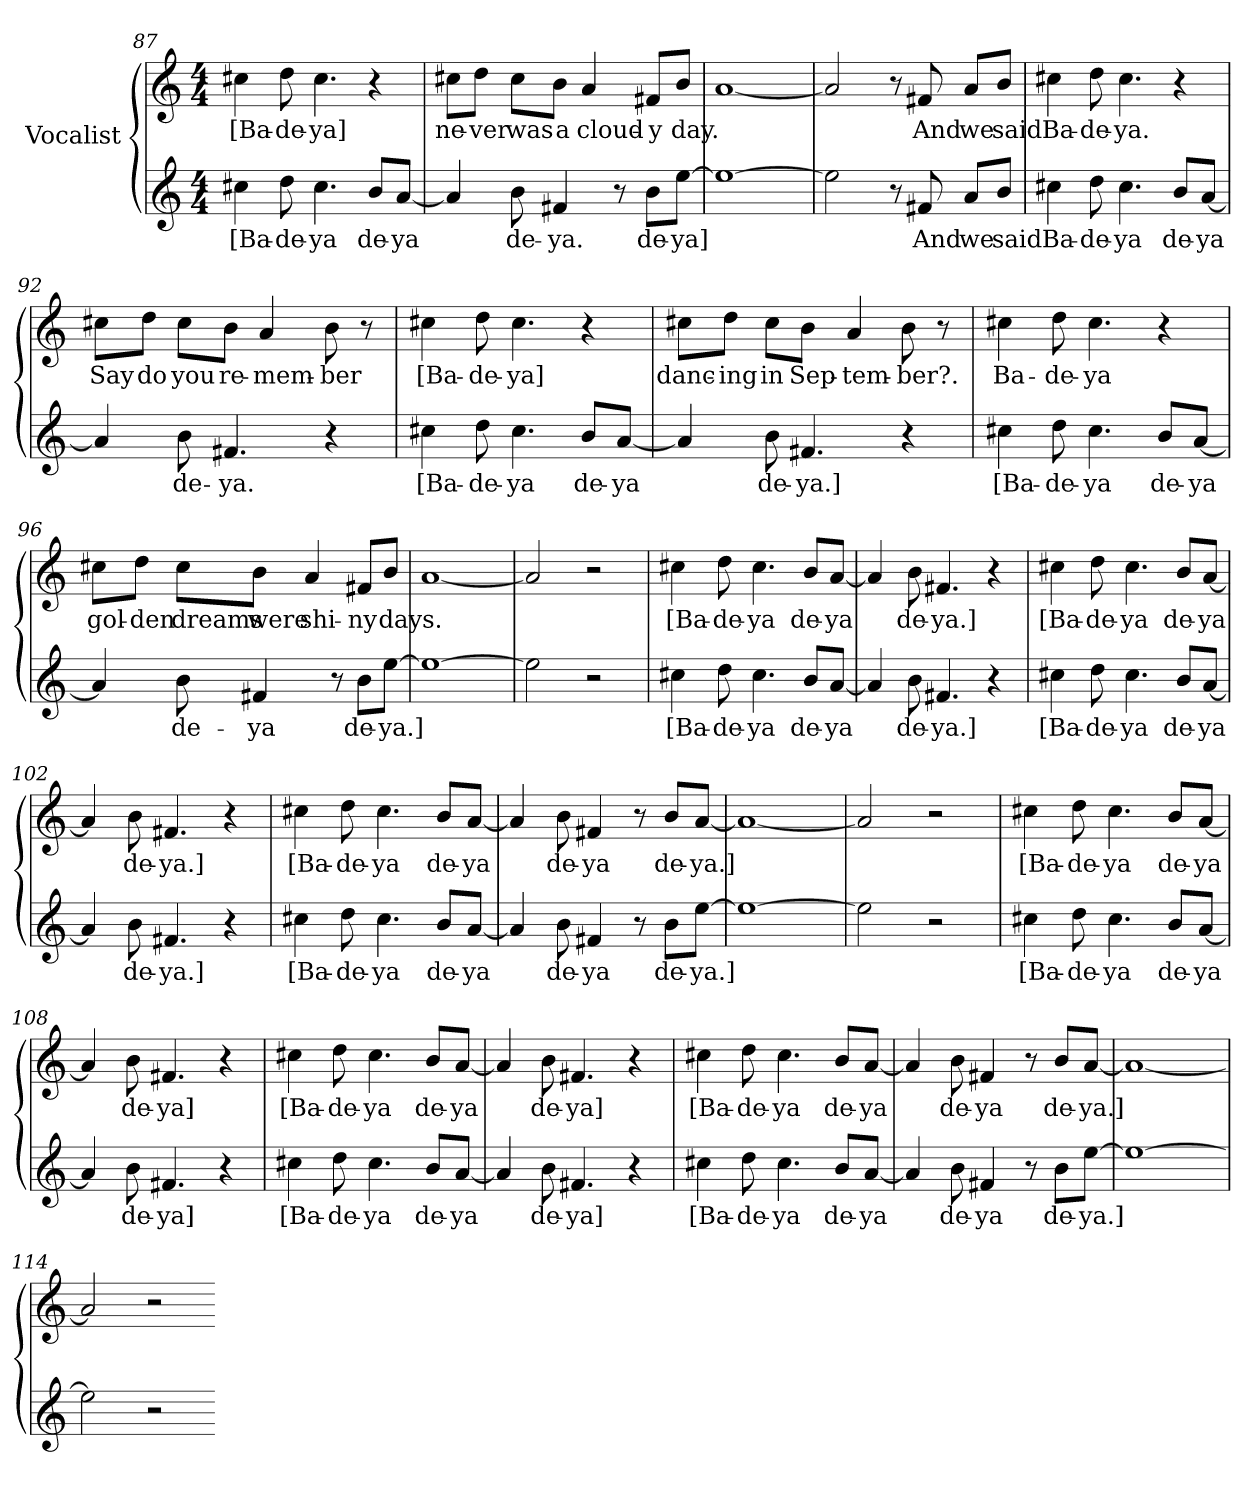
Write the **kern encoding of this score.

**kern	**text	**kern	**text
*part1	*part1	*part1	*part1
*staff2	*staff2	*staff1	*staff1
*I"Vocalist	*	*	*
*clefG2	*	*clefG2	*
*M4/4	*	*M4/4	*
=87	=87	=87	=87
4cc#X	[Ba-	4cc#X	[Ba-
8dd	-de-	8dd	-de-
4.cc#	-ya	4.cc#	-ya]
8b/L	de-	4r	.
[8a/J	-ya	.	.
=88	=88	=88	=88
4a]	_	8cc#X\L	ne-
.	.	8dd\J	-ver
8b	de-	8cc#\L	was
4f#X	-ya.	8b\J	a
.	.	4a	cloud-
8r	.	.	.
8b\L	de-	8f#X/L	-y
[8ee\J	-ya]	8b/J	day.
=89	=89	=89	=89
1ee_	_	[1a	_
=90	=90	=90	=90
2ee]	_	2a]	_
8r	.	8r	.
8f#X	And	8f#X	And
8a/L	we	8a/L	we
8b/J	said	8b/J	said
=91	=91	=91	=91
4cc#X	Ba-	4cc#X	Ba-
8dd	-de-	8dd	-de-
4.cc#	-ya	4.cc#	-ya.
8b/L	de-	4r	.
[8a/J	-ya	.	.
=92	=92	=92	=92
4a]	_	8cc#X\L	Say
.	.	8dd\J	do
8b	de-	8cc#\L	you
4.f#X	-ya.	8b\J	re-
.	.	4a	-mem-
4r	.	8b	-ber
.	.	8r	.
=93	=93	=93	=93
4cc#X	[Ba-	4cc#X	[Ba-
8dd	-de-	8dd	-de-
4.cc#	-ya	4.cc#	-ya]
8b/L	de-	4r	.
[8a/J	-ya	.	.
=94	=94	=94	=94
4a]	_	8cc#X\L	danc-
.	.	8dd\J	-ing
8b	de-	8cc#\L	in
4.f#X	-ya.]	8b\J	Sep-
.	.	4a	-tem-
4r	.	8b	-ber?.
.	.	8r	.
=95	=95	=95	=95
4cc#X	[Ba-	4cc#X	Ba-
8dd	-de-	8dd	-de-
4.cc#	-ya	4.cc#	-ya
8b/L	de-	4r	.
[8a/J	-ya	.	.
=96	=96	=96	=96
4a]	_	8cc#X\L	gol-
.	.	8dd\J	-den
8b	de-	8cc#\L	dreams
4f#X	-ya	8b\J	were
.	.	4a	shi-
8r	.	.	.
8b\L	de-	8f#X/L	-ny
[8ee\J	-ya.]	8b/J	days.
=97	=97	=97	=97
1ee_	_	[1a	_
=98	=98	=98	=98
2ee]	_	2a]	_
2r	.	2r	.
=99	=99	=99	=99
4cc#X	[Ba-	4cc#X	[Ba-
8dd	-de-	8dd	-de-
4.cc#	-ya	4.cc#	-ya
8b/L	de-	8b/L	de-
[8a/J	-ya	[8a/J	-ya
=100	=100	=100	=100
4a]	_	4a]	_
8b	de-	8b	de-
4.f#X	-ya.]	4.f#X	-ya.]
4r	.	4r	.
=101	=101	=101	=101
4cc#X	[Ba-	4cc#X	[Ba-
8dd	-de-	8dd	-de-
4.cc#	-ya	4.cc#	-ya
8b/L	de-	8b/L	de-
[8a/J	-ya	[8a/J	-ya
=102	=102	=102	=102
4a]	_	4a]	_
8b	de-	8b	de-
4.f#X	-ya.]	4.f#X	-ya.]
4r	.	4r	.
=103	=103	=103	=103
4cc#X	[Ba-	4cc#X	[Ba-
8dd	-de-	8dd	-de-
4.cc#	-ya	4.cc#	-ya
8b/L	de-	8b/L	de-
[8a/J	-ya	[8a/J	-ya
=104	=104	=104	=104
4a]	_	4a]	_
8b	de-	8b	de-
4f#X	-ya	4f#X	-ya
8r	.	8r	.
8b\L	de-	8b/L	de-
[8ee\J	-ya.]	[8a/J	-ya.]
=105	=105	=105	=105
1ee_	_	1a_	_
=106	=106	=106	=106
2ee]	_	2a]	_
2r	.	2r	.
=107	=107	=107	=107
4cc#X	[Ba-	4cc#X	[Ba-
8dd	-de-	8dd	-de-
4.cc#	-ya	4.cc#	-ya
8b/L	de-	8b/L	de-
[8a/J	-ya	[8a/J	-ya
=108	=108	=108	=108
4a]	_	4a]	_
8b	de-	8b	de-
4.f#X	-ya]	4.f#X	-ya]
4r	.	4r	.
=109	=109	=109	=109
4cc#X	[Ba-	4cc#X	[Ba-
8dd	-de-	8dd	-de-
4.cc#	-ya	4.cc#	-ya
8b/L	de-	8b/L	de-
[8a/J	-ya	[8a/J	-ya
=110	=110	=110	=110
4a]	_	4a]	_
8b	de-	8b	de-
4.f#X	-ya]	4.f#X	-ya]
4r	.	4r	.
=111	=111	=111	=111
4cc#X	[Ba-	4cc#X	[Ba-
8dd	-de-	8dd	-de-
4.cc#	-ya	4.cc#	-ya
8b/L	de-	8b/L	de-
[8a/J	-ya	[8a/J	-ya
=112	=112	=112	=112
4a]	_	4a]	_
8b	de-	8b	de-
4f#X	-ya	4f#X	-ya
8r	.	8r	.
8b\L	de-	8b/L	de-
[8ee\J	-ya.]	[8a/J	-ya.]
=113	=113	=113	=113
1ee_	_	1a_	_
=114	=114	=114	=114
2ee]	_	2a]	_
2r	.	2r	.
=-	=-	=-	=-
*-	*-	*-	*-
